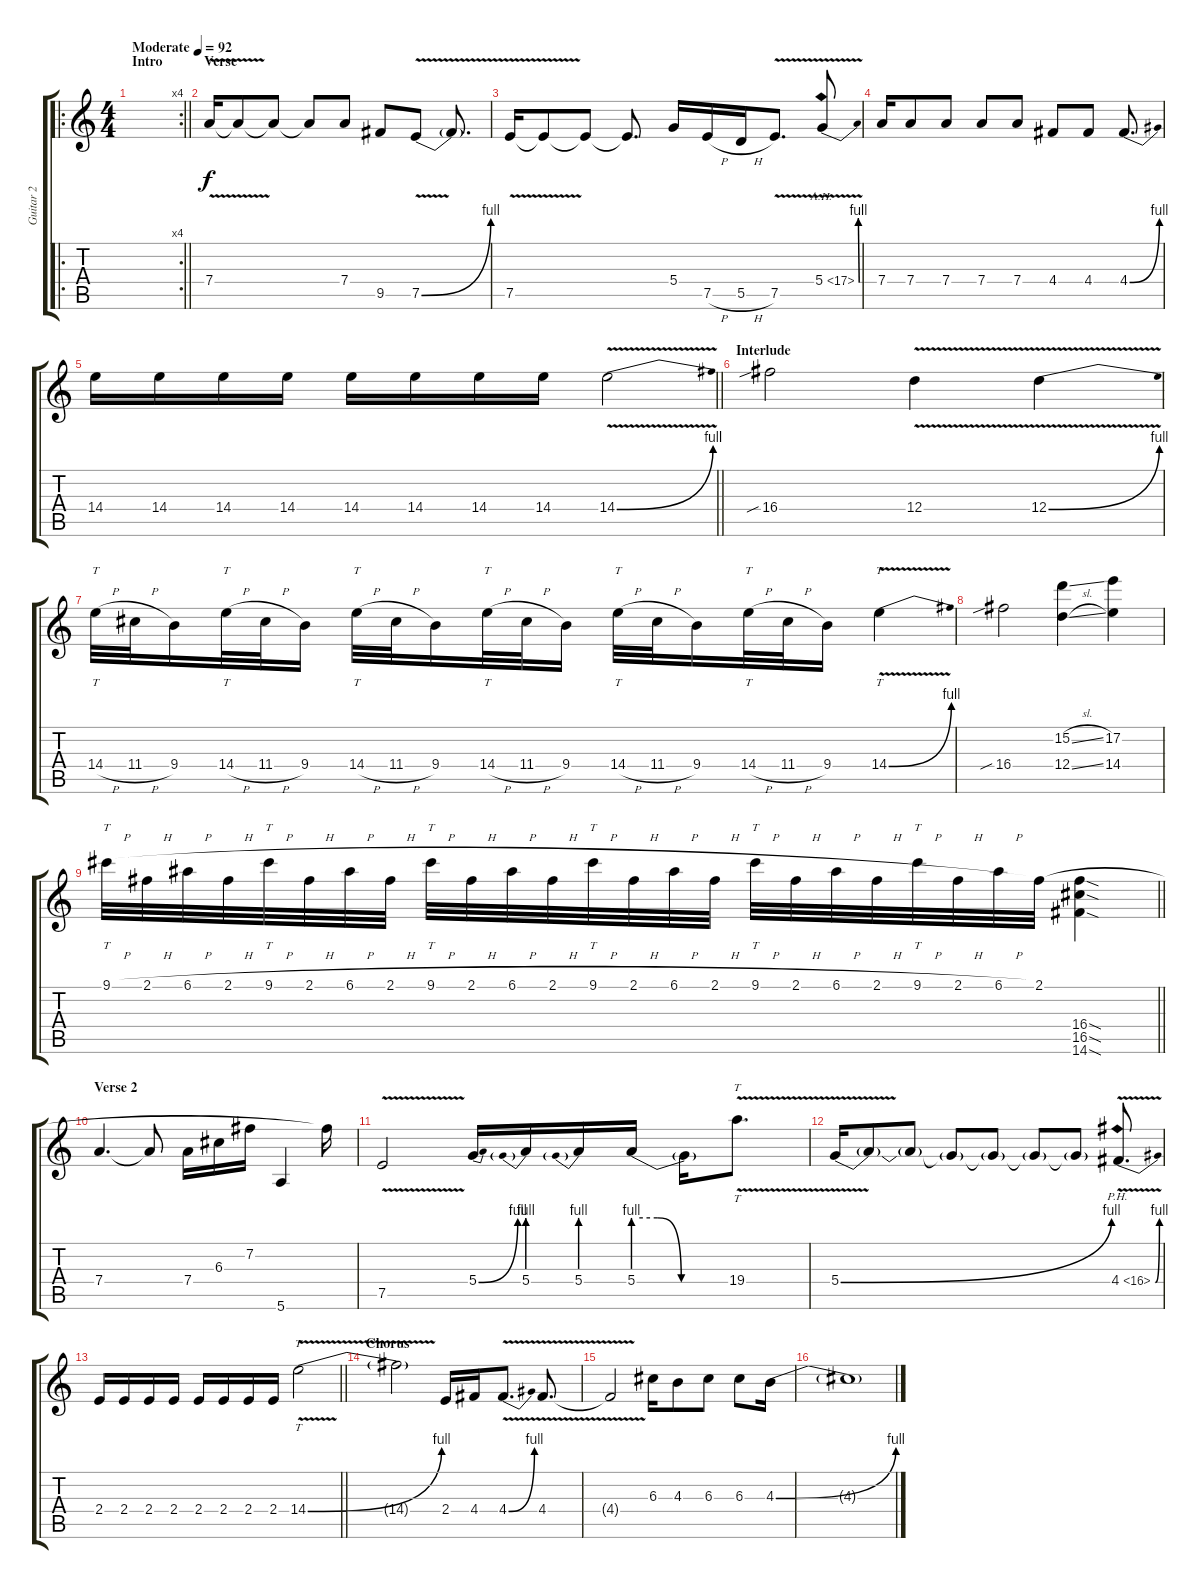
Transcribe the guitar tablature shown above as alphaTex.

\track ("Guitar 2" "Guitar 2") {instrument distortionguitar}
\staff {score tabs}
\tuning (E4 B3 G3 D3 A2 E2) {hide}
\ro
\rc 4
\ts (4 4)
\section ("" "Intro")
\tempo (92 "Moderate")
\clef g2
\barLineRight lightlight
\ks c
|
\section ("" "Verse")
7.4{v}.16 7.4{t}.8 7.4{t}.8 7.4{t}.8 7.4.8 9.5.8 7.5{be (bend 0 0 60 4) v}.8 7.5{t}.8{d} |
7.5{v}.16 7.5{t}.8 7.5{t}.8 7.5{t}.8{d} 5.4.16 7.5{h}.16 5.5{h}.16 7.5{v}.8{d} 5.4{be (bend 0 0 60 4) ah 12 v}.8 |
7.4.16 7.4.8 7.4.8 7.4.8 7.4.8 4.4.8 4.4.8 4.4{be (bend 0 0 60 4)}.8{d} |
\barLineRight lightlight
14.4.16 14.4.16 14.4.16 14.4.16 14.4.16 14.4.16 14.4.16 14.4.16 14.4{be (bend 0 0 60 4) v}.2 |
\section ("" "Interlude")
16.4{sib}.2 12.4{v}.4 12.4{be (bend 0 0 60 4) v}.4 |
14.4{h}.32{tt} 11.4{h}.32 9.4.16 14.4{h}.32{tt} 11.4{h}.32 9.4.16 14.4{h}.32{tt} 11.4{h}.32 9.4.16 14.4{h}.32{tt} 11.4{h}.32 9.4.16 14.4{h}.32{tt} 11.4{h}.32 9.4.16 14.4{h}.32{tt} 11.4{h}.32 9.4.16 14.4{be (bend 0 0 60 4) v}.4{tt} |
16.4{sib}.2 (15.2{sl} 12.4{sl}).4 (17.2 14.4).4 |
\barLineRight lightlight
9.1{h}.32{tt} 2.1{h}.32 6.1{h}.32 2.1{h}.32 9.1{h}.32{tt} 2.1{h}.32 6.1{h}.32 2.1{h}.32 9.1{h}.32{tt} 2.1{h}.32 6.1{h}.32 2.1{h}.32 9.1{h}.32{tt} 2.1{h}.32 6.1{h}.32 2.1{h}.32 9.1{h}.32{tt} 2.1{h}.32 6.1{h}.32 2.1{h}.32 9.1{h}.32{tt} 2.1{h}.32 6.1{h}.32 2.1.32 (16.4{sod} 16.5{sod} 14.6{sod}).4 |
\section ("" "Verse 2")
7.4.4{d} 7.4{t}.8 7.4.16 6.3.16 7.2.16 5.6.4 2.1{t}.16 |
7.5{v}.2 5.4{be (bend 0 0 60 4)}.16 5.4{be (prebend 0 4 60 4)}.16 5.4{be (prebend 0 4 60 4)}.16 5.4{be (custom 0 4 15 4 30 0 60 0)}.16 5.4{t}.16 19.4{v}.8{tt d} |
5.4{be (bend 0 0 60 4) v}.16 5.4{t}.8 5.4{t}.8 5.4{t}.8 5.4{t}.8 5.4{t}.8 5.4{t}.8 4.4{be (bend 0 0 60 4) ph 12 v}.8{d} |
\barLineRight lightlight
2.4.16 2.4.16 2.4.16 2.4.16 2.4.16 2.4.16 2.4.16 2.4.16 14.4{be (bend 0 0 60 4) v}.2{tt} |
\section ("" "Chorus")
14.4{t}.2 2.4.16 4.4.16 4.4{be (bend 0 0 60 4) v}.8{d} 4.4{v}.8{d} |
4.4{t}.2 6.3.16 4.3.8 6.3.8 6.3.8 4.3{be (bend 0 0 60 4)}.16 |
4.3{t}.1
